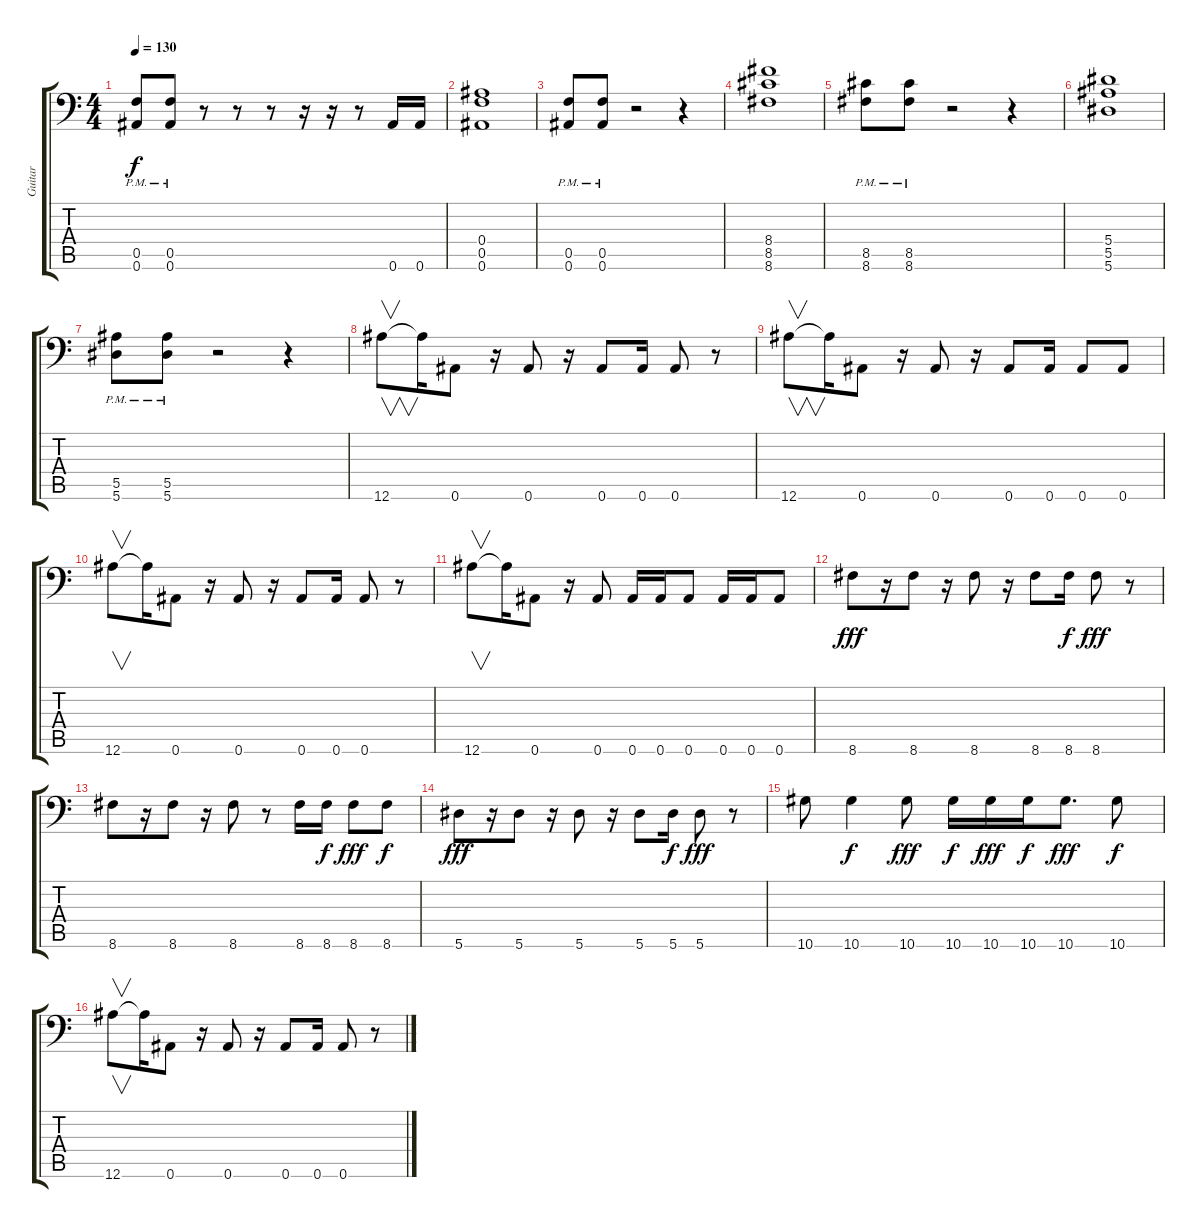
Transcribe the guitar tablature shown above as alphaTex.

\track ("Guitar" "Guitar") {instrument distortionguitar}
\staff {score tabs}
\tuning (C4 G3 Eb3 Bb2 F2 Bb1) {hide}
\ts (4 4)
\tempo 130
\clef f4
\ks c
(0.5{pm} 0.6{pm}).8{dy f} (0.5{pm} 0.6{pm}).8 r.8 r.8 r.8 r.16 r.16 r.8 0.6.16 0.6.16 |
(0.4 0.5 0.6).1 |
(0.5{pm} 0.6{pm}).8 (0.5{pm} 0.6{pm}).8 r.2 r.4 |
(8.4 8.5 8.6).1 |
(8.5{pm} 8.6{pm}).8 (8.5{pm} 8.6{pm}).8 r.2 r.4 |
(5.4 5.5 5.6).1 |
(5.5{pm} 5.6{pm}).8 (5.5{pm} 5.6{pm}).8 r.2 r.4 |
12.6.8{v} 12.6{t}.16 0.6.8 r.16 0.6.8 r.16 0.6.8 0.6.16 0.6.8 r.8 |
12.6.8{v} 12.6{t}.16 0.6.8 r.16 0.6.8 r.16 0.6.8 0.6.16 0.6.8 0.6.8 |
12.6.8{v} 12.6{t}.16 0.6.8 r.16 0.6.8 r.16 0.6.8 0.6.16 0.6.8 r.8 |
12.6.8{v} 12.6{t}.16 0.6.8 r.16 0.6.8 0.6.16 0.6.16 0.6.8 0.6.16 0.6.16 0.6.8 |
8.6.8{dy fff} r.16 8.6.8 r.16 8.6.8 r.16 8.6.8 8.6.16{dy f} 8.6.8{dy fff} r.8 |
8.6.8 r.16 8.6.8 r.16 8.6.8 r.8 8.6.16 8.6.16{dy f} 8.6.8{dy fff} 8.6.8{dy f} |
5.6.8{dy fff} r.16 5.6.8 r.16 5.6.8 r.16 5.6.8 5.6.16{dy f} 5.6.8{dy fff} r.8 |
10.6.8 10.6.4{dy f} 10.6.8{dy fff} 10.6.16{dy f} 10.6.16{dy fff} 10.6.16{dy f} 10.6.8{d dy fff} 10.6.8{dy f} |
12.6.8{v} 12.6{t}.16 0.6.8 r.16 0.6.8 r.16 0.6.8 0.6.16 0.6.8 r.8
